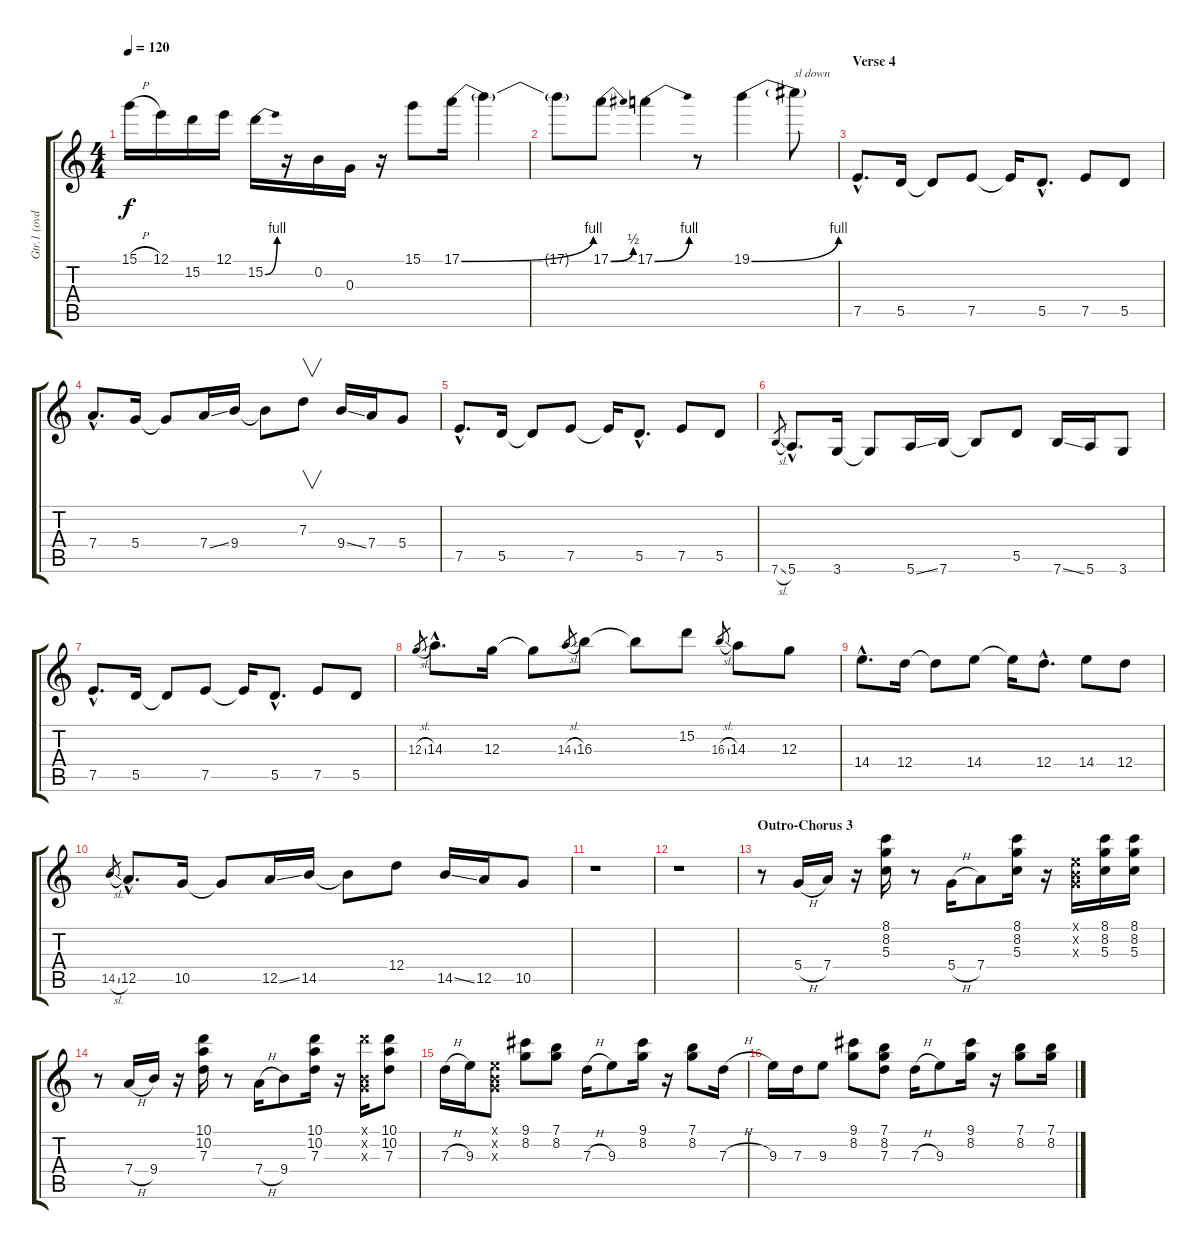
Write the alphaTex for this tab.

\track ("Gtr.1 (ovd.)" "Gtr.1 (ovd") {instrument overdrivenguitar}
\staff {score tabs}
\tuning (E4 B3 G3 D3 A2 E2) {hide}
\ts (4 4)
\tempo 120
\clef g2
\ks c
15.1{h}.16{dy f} 12.1.16 15.2.16 12.1.16 15.2{be (bend 0 0 60 4)}.16 r.16 0.2.16 0.3.16 r.16 15.1.8 17.1{be (bend 0 0 60 4)}.16 17.1{t}.4 |
17.1{t}.8 17.1{be (bend 0 0 60 2)}.8 17.1{be (bend 0 0 60 4)}.4 r.8 19.1{be (bend 0 0 60 4)}.4 19.1{t}.8{txt "sl down"} |
\section ("" "Verse 4")
7.5{hac}.8{d} 5.5.16 5.5{t}.8 7.5.8 7.5{t}.16 5.5{hac}.8{d} 7.5.8 5.5.8 |
7.4{hac}.8{d} 5.4.16 5.4{t}.8 7.4{ss}.16 9.4.16 9.4{t}.8 7.3.8{v} 9.4{ss}.16 7.4.16 5.4.8 |
7.5{hac}.8{d} 5.5.16 5.5{t}.8 7.5.8 7.5{t}.16 5.5{hac}.8{d} 7.5.8 5.5.8 |
7.6{sl}.8{gr} 5.6{hac}.8{d} 3.6.16 3.6{t}.8 5.6{ss}.16 7.6.16 7.6{t}.8 5.5.8 7.6{ss}.16 5.6.16 3.6.8 |
7.5{hac}.8{d} 5.5.16 5.5{t}.8 7.5.8 7.5{t}.16 5.5{hac}.8{d} 7.5.8 5.5.8 |
12.3{sl}.8{gr} 14.3{hac}.8{d} 12.3.16 12.3{t}.8 14.3{sl}.8{gr} 16.3.8 16.3{t}.8 15.2.8 16.3{sl}.8{gr} 14.3.8 12.3.8 |
14.4{hac}.8{d} 12.4.16 12.4{t}.8 14.4.8 14.4{t}.16 12.4{hac}.8{d} 14.4.8 12.4.8 |
14.5{sl}.8{gr} 12.5{hac}.8{d} 10.5.16 10.5{t}.8 12.5{ss}.16 14.5.16 14.5{t}.8 12.4.8 14.5{ss}.16 12.5.16 10.5.8 |
r.1 |
r.1 |
\section ("" "Outro-Chorus 3")
r.8 5.4{h}.16 7.4.16 r.16 (8.1 8.2 5.3).16 r.8 5.4{h}.16 7.4.8 (8.1 8.2 5.3).16 r.16 (0.1{x} 0.2{x} 0.3{x}).16 (8.1 8.2 5.3).16 (8.1 8.2 5.3).16 |
r.8 7.4{h}.16 9.4.16 r.16 (10.1 10.2 7.3).16 r.8 7.4{h}.16 9.4.8 (10.1 10.2 7.3).16 r.16 (10.1{x} 0.2{x} 0.3{x}).16 (10.1 10.2 7.3).8 |
7.3{h}.16 9.3.16 (0.1{x} 0.2{x} 0.3{x}).8 (9.1 8.2).8 (7.1 8.2).8 7.3{h}.16 9.3.8 (9.1 8.2).16 r.16 (7.1 8.2).8 7.3{h}.16 |
9.3.16 7.3.16 9.3.8 (9.1 8.2).8 (7.1 8.2 7.3).8 7.3{h}.16 9.3.8 (9.1 8.2).16 r.16 (7.1 8.2).8 (7.1 8.2).16
